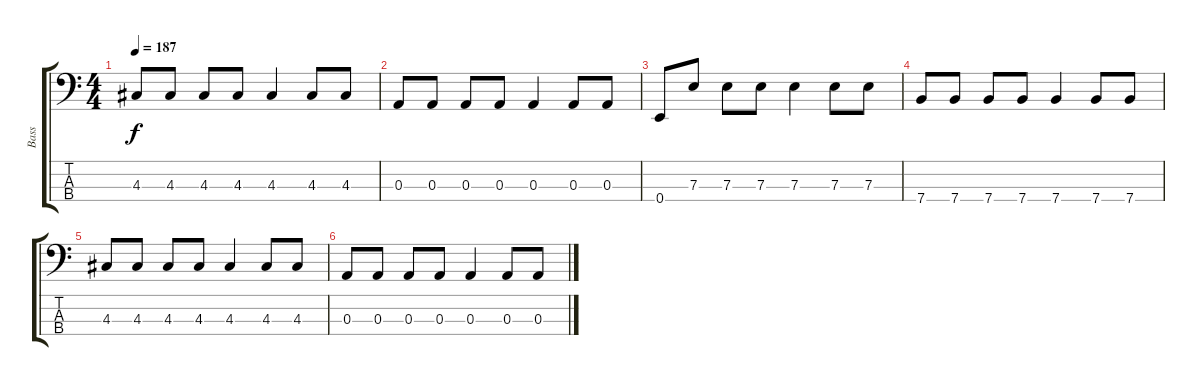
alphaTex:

\track ("Bass" "Bass") {instrument electricbassfinger}
\staff {score tabs}
\tuning (G2 D2 A1 E1) {hide}
\ts (4 4)
\tempo 187
\clef f4
\ks c
4.3.8{dy f} 4.3.8 4.3.8 4.3.8 4.3.4 4.3.8 4.3.8 |
0.3.8 0.3.8 0.3.8 0.3.8 0.3.4 0.3.8 0.3.8 |
0.4.8 7.3.8 7.3.8 7.3.8 7.3.4 7.3.8 7.3.8 |
7.4.8 7.4.8 7.4.8 7.4.8 7.4.4 7.4.8 7.4.8 |
4.3.8 4.3.8 4.3.8 4.3.8 4.3.4 4.3.8 4.3.8 |
0.3.8 0.3.8 0.3.8 0.3.8 0.3.4 0.3.8 0.3.8
